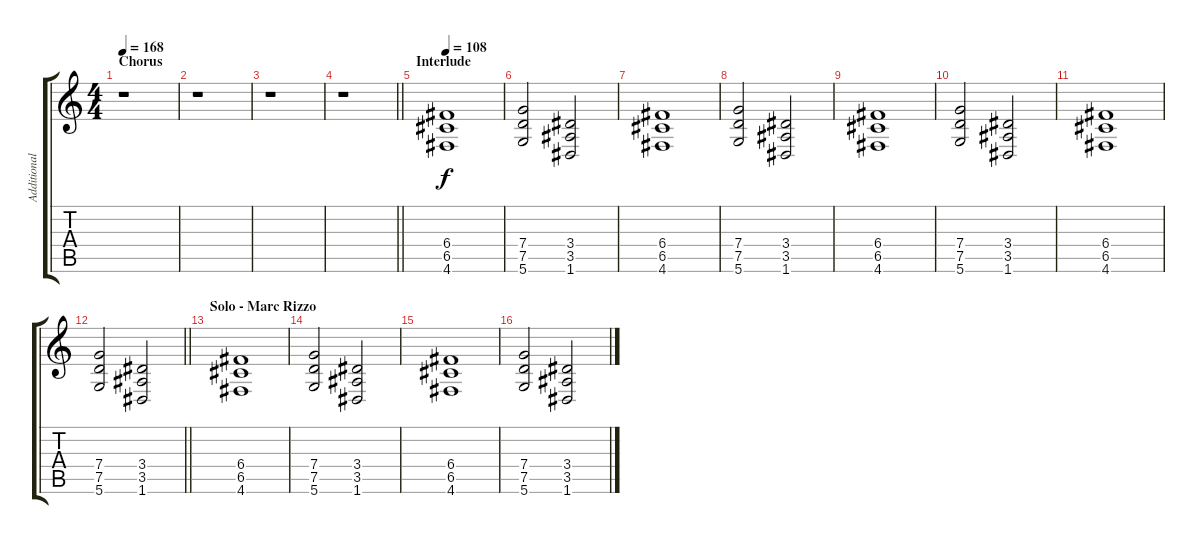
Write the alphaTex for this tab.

\track ("Additional Guitar" "Additional") {instrument distortionguitar}
\staff {score tabs}
\tuning (D4 A3 F3 C3 G2 D2) {hide}
\ts (4 4)
\section ("" "Chorus")
\tempo 168
\clef g2
\ks c
r.1{dy f} |
r.1 |
r.1 |
\barLineRight lightlight
r.1 |
\section ("" "Interlude")
\tempo 108
(6.4 6.5 4.6).1 |
(7.4 7.5 5.6).2 (3.4 3.5 1.6).2 |
(6.4 6.5 4.6).1 |
(7.4 7.5 5.6).2 (3.4 3.5 1.6).2 |
(6.4 6.5 4.6).1 |
(7.4 7.5 5.6).2 (3.4 3.5 1.6).2 |
(6.4 6.5 4.6).1 |
\barLineRight lightlight
(7.4 7.5 5.6).2 (3.4 3.5 1.6).2 |
\section ("" "Solo - Marc Rizzo")
(6.4 6.5 4.6).1 |
(7.4 7.5 5.6).2 (3.4 3.5 1.6).2 |
(6.4 6.5 4.6).1 |
(7.4 7.5 5.6).2 (3.4 3.5 1.6).2
